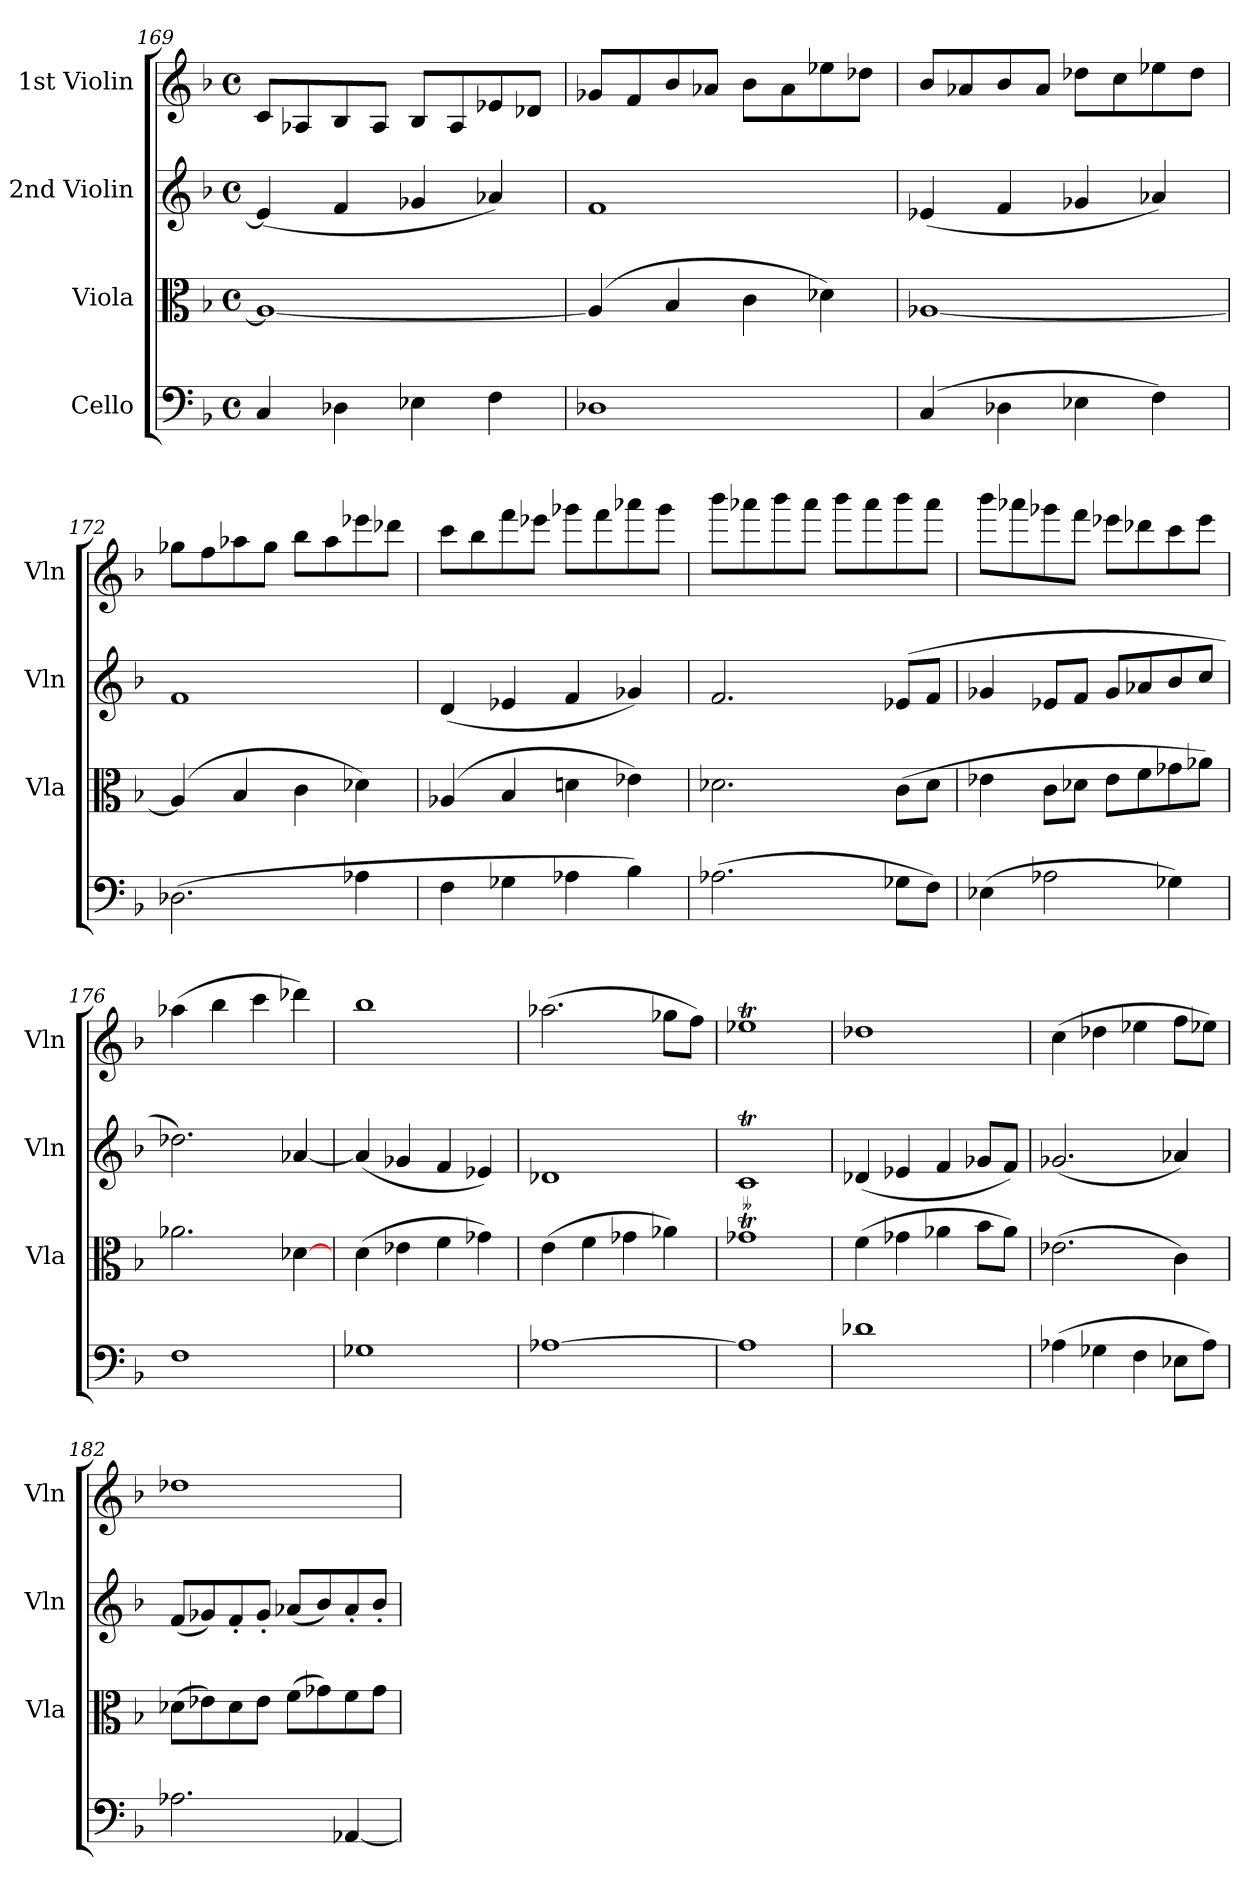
**kern	**kern	**kern	**kern
*part4	*part3	*part2	*part1
*staff4	*staff3	*staff2	*staff1
*I"Cello	*I"Viola	*I"2nd Violin	*I"1st Violin
*	*I'Vla	*I'Vln	*I'Vln
*clefF4	*clefC3	*clefG2	*clefG2
*k[b-]	*k[b-]	*k[b-]	*k[b-]
*F:	*F:	*F:	*F:
*M4/4	*M4/4	*M4/4	*M4/4
*met(c)	*met(c)	*met(c)	*met(c)
=169	=169	=169	=169
4C	1A-_	(4e-]	8cL
.	.	.	8A-X
4D-X	.	4f	8B-
.	.	.	8A-J
4E-X	.	4g-X	8B-L
.	.	.	8A-
4F	.	4a-X)	8e-X
.	.	.	8d-XJ
=170	=170	=170	=170
1D-X	(4A-]	1f	8g-XL
.	.	.	8f
.	4B-	.	8b-
.	.	.	8a-XJ
.	4c	.	8b-L
.	.	.	8a-
.	4d-X)	.	8ee-X
.	.	.	8dd-XJ
=171	=171	=171	=171
(4C	[1A-X	(4e-X	8b-L
.	.	.	8a-X
4D-X	.	4f	8b-
.	.	.	8a-J
4E-X	.	4g-X	8dd-XL
.	.	.	8cc
4F)	.	4a-X)	8ee-X
.	.	.	8dd-J
=172	=172	=172	=172
(2.D-X	(4A-]	1f	8gg-XL
.	.	.	8ff
.	4B-	.	8aa-X
.	.	.	8gg-J
.	4c	.	8bb-L
.	.	.	8aa-
4A-X	4d-X)	.	8eee-X
.	.	.	8ddd-XJ
=173	=173	=173	=173
4F	(4A-X	(4d	8cccL
.	.	.	8bb-
4G-X	4B-	4e-X	8fff
.	.	.	8eee-XJ
4A-X	4dn	4f	8ggg-XL
.	.	.	8fff
4B-)	4e-X)	4g-X)	8aaa-X
.	.	.	8ggg-J
=174	=174	=174	=174
(2.A-X	2.d-X	2.f	8bbb-L
.	.	.	8aaa-X
.	.	.	8bbb-
.	.	.	8aaa-J
.	.	.	8bbb-L
.	.	.	8aaa-
8G-XL	(8cL	(8e-XL	8bbb-
8FJ)	8d-J	8fJ	8aaa-J
=175	=175	=175	=175
(4E-X	4e-X	4g-X	8bbb-L
.	.	.	8aaa-X
2A-X	8cL	8e-XL	8ggg-X
.	8d-XJ	8fJ	8fffJ
.	8e-L	8g-L	8eee-XL
.	8f	8a-X	8ddd-X
4G-X)	8g-X	8b-	8ccc
.	8a-XJ)	8ccJ	8eee-J
=176	=176	=176	=176
1F	2.a-X	2.dd-X)	(4aa-X
.	.	.	4bb-
.	.	.	4ccc
.	[4d-X	[4a-X	4ddd-X)
=177	=177	=177	=177
1G-X	(4d	(4a-]	1bb-
.	4e-X	4g-X	.
.	4f	4f	.
.	4g-X)	4e-X)	.
=178	=178	=178	=178
[1A-X	(4e	1d-X	(2.aa-X
.	4f	.	.
.	4g-X	.	.
.	4a-X)	.	8gg-XL
.	.	.	8ffJ)
=179	=179	=179	=179
!	!LO:TR:acc=--	!	!
1A-]	1g-Xt	1cT	1ee-XT
=180	=180	=180	=180
1d-X	(4f	(4d-X	1dd-X
.	4g-X	4e-X	.
.	4a-X	4f	.
.	8b-L	8g-XL	.
.	8a-J)	8fJ)	.
=181	=181	=181	=181
(4A-X	(2.e-X	(2.g-X	(4cc
4G-X	.	.	4dd-X
4F	.	.	4ee-X
8E-XL	4c)	4a-X)	8ffL
8A-J)	.	.	8ee-XJ)
=182	=182	=182	=182
2.A-X	(8d-XL	(8fL	1dd-X
.	8e-X)	8g-X)	.
.	8d-	8f'	.
.	8e-J	8g-'J	.
.	(8fL	(8a-XL	.
.	8g-X)	8b-)	.
[4AA-X	8f	8a-'	.
.	8g-J	8b-'J	.
=	=	=	=
*-	*-	*-	*-
